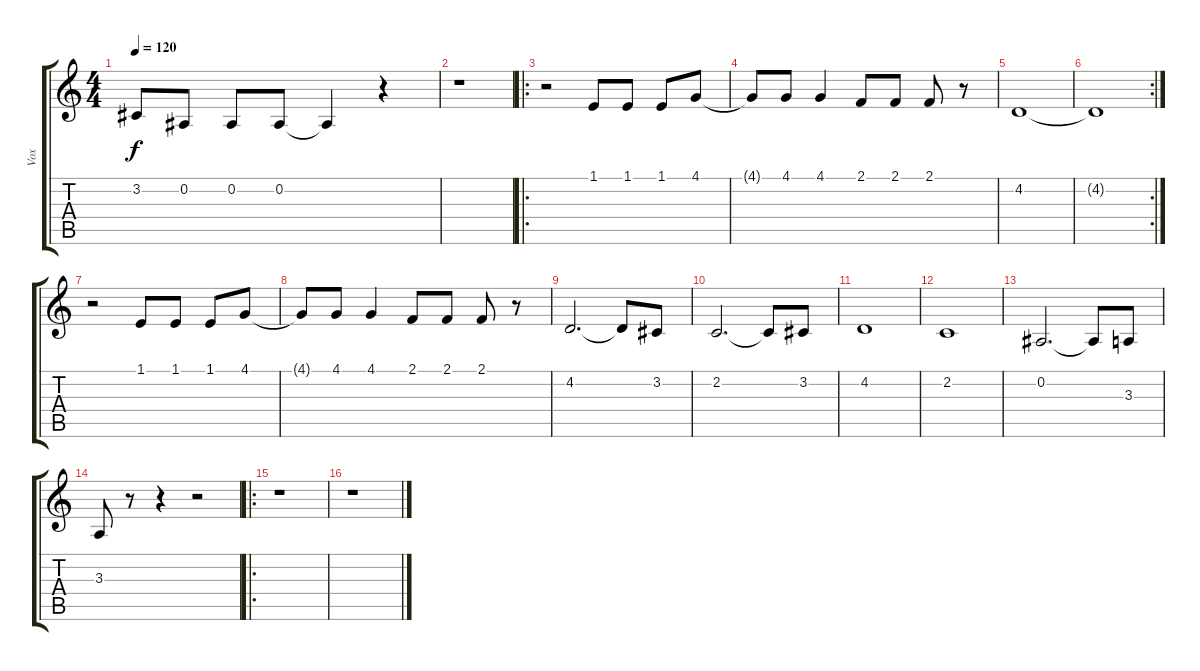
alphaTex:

\track ("Vox" "Vox") {instrument reedorgan}
\staff {score tabs}
\tuning (Eb4 Bb3 Gb3 Db3 Ab2 Eb2) {hide}
\ts (4 4)
\tempo 120
\clef g2
\ks c
3.2{t}.8{dy f} 0.2.8 0.2.8 0.2.8 0.2{t}.4 r.4 |
r.1 |
\ro
r.2 1.1.8 1.1.8 1.1.8 4.1.8 |
4.1{t}.8 4.1.8 4.1.4 2.1.8 2.1.8 2.1.8 r.8 |
4.2.1 |
\rc 2
4.2{t}.1 |
r.2 1.1.8 1.1.8 1.1.8 4.1.8 |
4.1{t}.8 4.1.8 4.1.4 2.1.8 2.1.8 2.1.8 r.8 |
4.2.2{d} 4.2{t}.8 3.2.8 |
2.2.2{d} 2.2{t}.8 3.2.8 |
4.2.1 |
2.2.1 |
0.2.2{d} 0.2{t}.8 3.3.8 |
3.3.8 r.8 r.4 r.2 |
\ro
r.1 |
r.1
